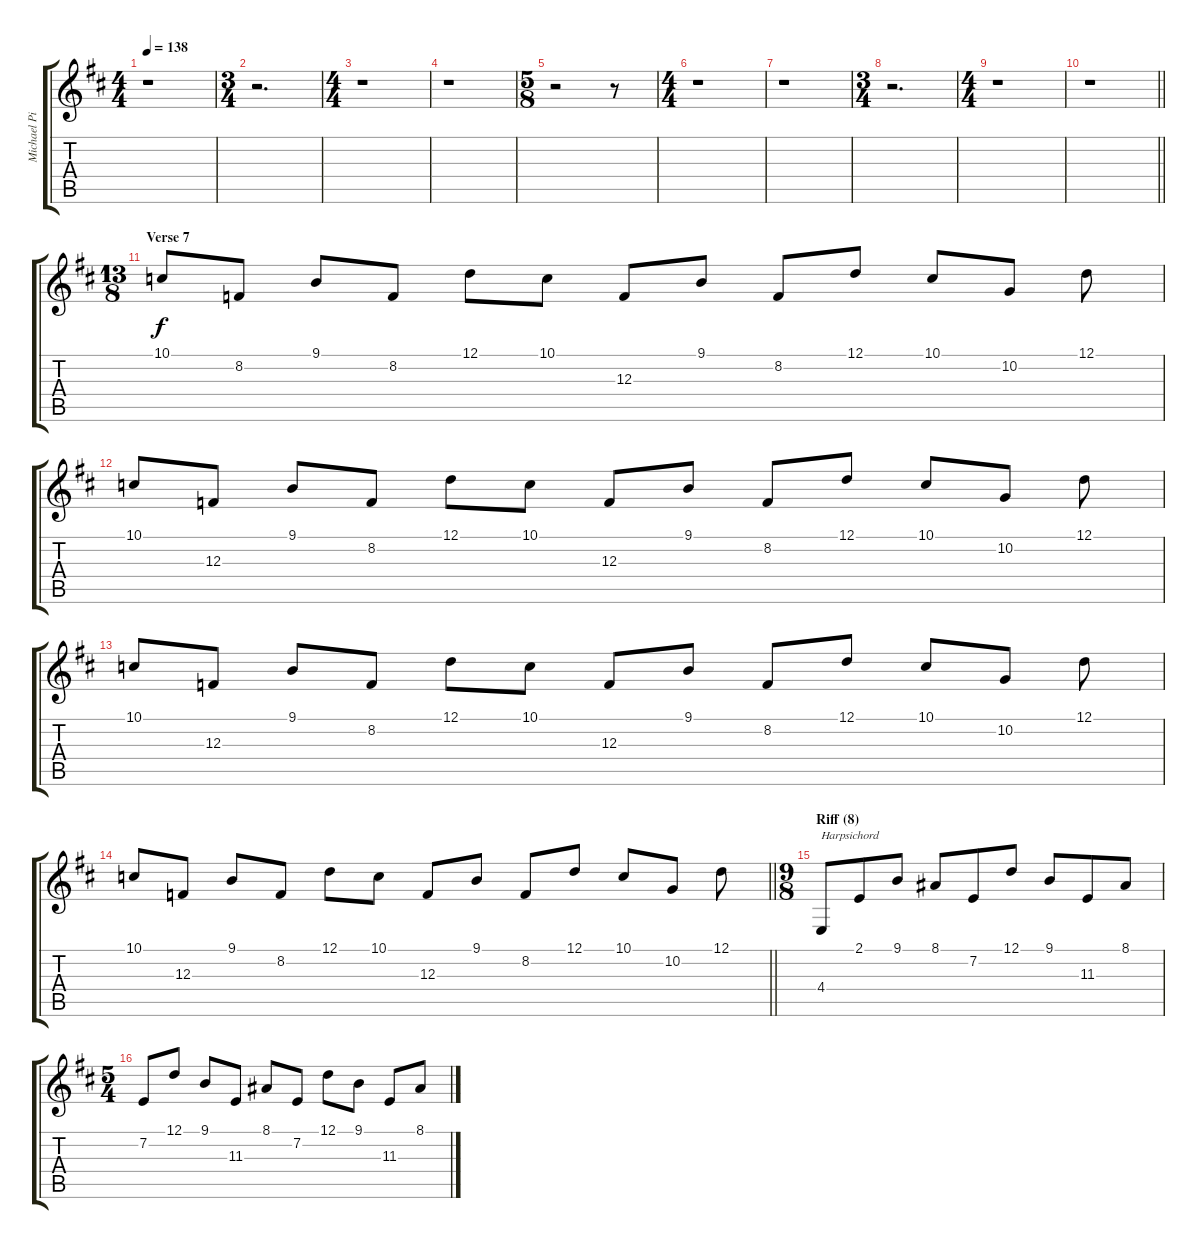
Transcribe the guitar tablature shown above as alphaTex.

\track ("Michael Pinnella (piano)" "Michael Pi") {instrument acousticgrandpiano}
\staff {score tabs}
\tuning (D4 A3 F3 C3 G2 D2) {hide}
\ts (4 4)
\tempo 138
\clef g2
\ks bminor
r.1{dy f} |
\ts (3 4)
r.2{d} |
\ts (4 4)
r.1 |
r.1 |
\ts (5 8)
r.2 r.8 |
\ts (4 4)
r.1 |
r.1 |
\ts (3 4)
r.2{d} |
\ts (4 4)
r.1 |
\barLineRight lightlight
r.1 |
\ts (13 8)
\section ("" "Verse 7")
10.1.8 8.2.8 9.1.8 8.2.8 12.1.8 10.1.8 12.3.8 9.1.8 8.2.8 12.1.8 10.1.8 10.2.8 12.1.8 |
10.1.8 12.3.8 9.1.8 8.2.8 12.1.8 10.1.8 12.3.8 9.1.8 8.2.8 12.1.8 10.1.8 10.2.8 12.1.8 |
10.1.8 12.3.8 9.1.8 8.2.8 12.1.8 10.1.8 12.3.8 9.1.8 8.2.8 12.1.8 10.1.8 10.2.8 12.1.8 |
\barLineRight lightlight
10.1.8 12.3.8 9.1.8 8.2.8 12.1.8 10.1.8 12.3.8 9.1.8 8.2.8 12.1.8 10.1.8 10.2.8 12.1.8 |
\ts (9 8)
\section ("" "Riff (8)")
4.4.8{txt "Harpsichord" volume 16 balance 8 instrument harpsichord} 2.1.8 9.1.8 8.1.8 7.2.8 12.1.8 9.1.8 11.3.8 8.1.8 |
\ts (5 4)
7.2.8 12.1.8 9.1.8 11.3.8 8.1.8 7.2.8 12.1.8 9.1.8 11.3.8 8.1.8
